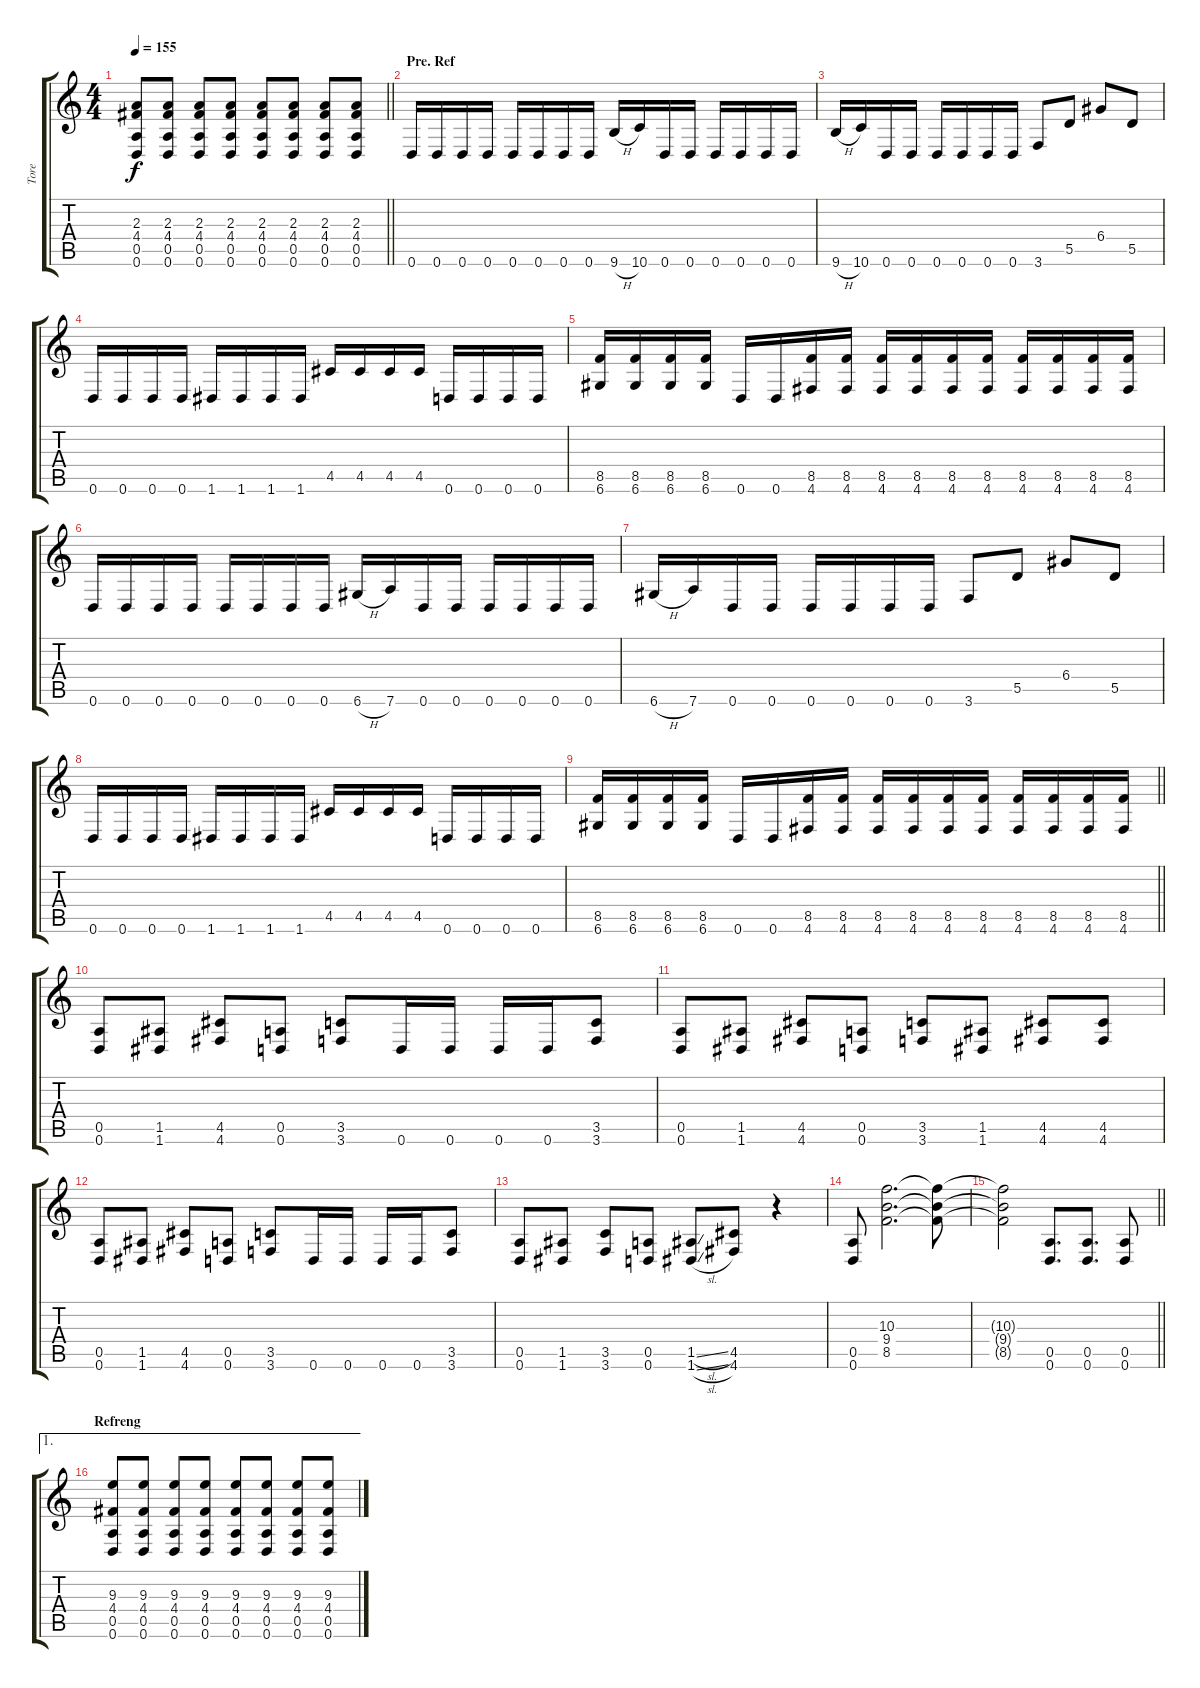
\track ("Tore" "Tore") {instrument overdrivenguitar}
\staff {score tabs}
\tuning (E4 B3 G3 D3 A2 D2) {hide}
\ts (4 4)
\tempo 155
\clef g2
\barLineRight lightlight
\ks c
(2.3 4.4 0.5 0.6).8{dy f} (2.3 4.4 0.5 0.6).8 (2.3 4.4 0.5 0.6).8 (2.3 4.4 0.5 0.6).8 (2.3 4.4 0.5 0.6).8 (2.3 4.4 0.5 0.6).8 (2.3 4.4 0.5 0.6).8 (2.3 4.4 0.5 0.6).8 |
\section ("" "Pre. Ref")
0.6.16 0.6.16 0.6.16 0.6.16 0.6.16 0.6.16 0.6.16 0.6.16 9.6{h}.16 10.6.16 0.6.16 0.6.16 0.6.16 0.6.16 0.6.16 0.6.16 |
9.6{h}.16 10.6.16 0.6.16 0.6.16 0.6.16 0.6.16 0.6.16 0.6.16 3.6.8 5.5.8 6.4.8 5.5.8 |
0.6.16 0.6.16 0.6.16 0.6.16 1.6.16 1.6.16 1.6.16 1.6.16 4.5.16 4.5.16 4.5.16 4.5.16 0.6.16 0.6.16 0.6.16 0.6.16 |
(8.5 6.6).16 (8.5 6.6).16 (8.5 6.6).16 (8.5 6.6).16 0.6.16 0.6.16 (8.5 4.6).16 (8.5 4.6).16 (8.5 4.6).16 (8.5 4.6).16 (8.5 4.6).16 (8.5 4.6).16 (8.5 4.6).16 (8.5 4.6).16 (8.5 4.6).16 (8.5 4.6).16 |
0.6.16 0.6.16 0.6.16 0.6.16 0.6.16 0.6.16 0.6.16 0.6.16 6.6{h}.16 7.6.16 0.6.16 0.6.16 0.6.16 0.6.16 0.6.16 0.6.16 |
6.6{h}.16 7.6.16 0.6.16 0.6.16 0.6.16 0.6.16 0.6.16 0.6.16 3.6.8 5.5.8 6.4.8 5.5.8 |
0.6.16 0.6.16 0.6.16 0.6.16 1.6.16 1.6.16 1.6.16 1.6.16 4.5.16 4.5.16 4.5.16 4.5.16 0.6.16 0.6.16 0.6.16 0.6.16 |
\barLineRight lightlight
(8.5 6.6).16 (8.5 6.6).16 (8.5 6.6).16 (8.5 6.6).16 0.6.16 0.6.16 (8.5 4.6).16 (8.5 4.6).16 (8.5 4.6).16 (8.5 4.6).16 (8.5 4.6).16 (8.5 4.6).16 (8.5 4.6).16 (8.5 4.6).16 (8.5 4.6).16 (8.5 4.6).16 |
\section ("" "")
(0.5 0.6).8 (1.5 1.6).8 (4.5 4.6).8 (0.5 0.6).8 (3.5 3.6).8 0.6.16 0.6.16 0.6.16 0.6.16 (3.5 3.6).8 |
(0.5 0.6).8 (1.5 1.6).8 (4.5 4.6).8 (0.5 0.6).8 (3.5 3.6).8 (1.5 1.6).8 (4.5 4.6).8 (4.5 4.6).8 |
(0.5 0.6).8 (1.5 1.6).8 (4.5 4.6).8 (0.5 0.6).8 (3.5 3.6).8 0.6.16 0.6.16 0.6.16 0.6.16 (3.5 3.6).8 |
(0.5 0.6).8 (1.5 1.6).8 (3.5 3.6).8 (0.5 0.6).8 (1.5{sl} 1.6{sl}).8 (4.5 4.6).8 r.4 |
(0.5 0.6).8 (10.3 9.4 8.5).2{d} (10.3{t} 9.4{t} 8.5{t}).8 |
\barLineRight lightlight
(10.3{t} 9.4{t} 8.5{t}).2 (0.5 0.6).8{d} (0.5 0.6).8{d} (0.5 0.6).8 |
\ae 1
\section ("" "Refreng")
(9.3 4.4 0.5 0.6).8 (9.3 4.4 0.5 0.6).8 (9.3 4.4 0.5 0.6).8 (9.3 4.4 0.5 0.6).8 (9.3 4.4 0.5 0.6).8 (9.3 4.4 0.5 0.6).8 (9.3 4.4 0.5 0.6).8 (9.3 4.4 0.5 0.6).8
